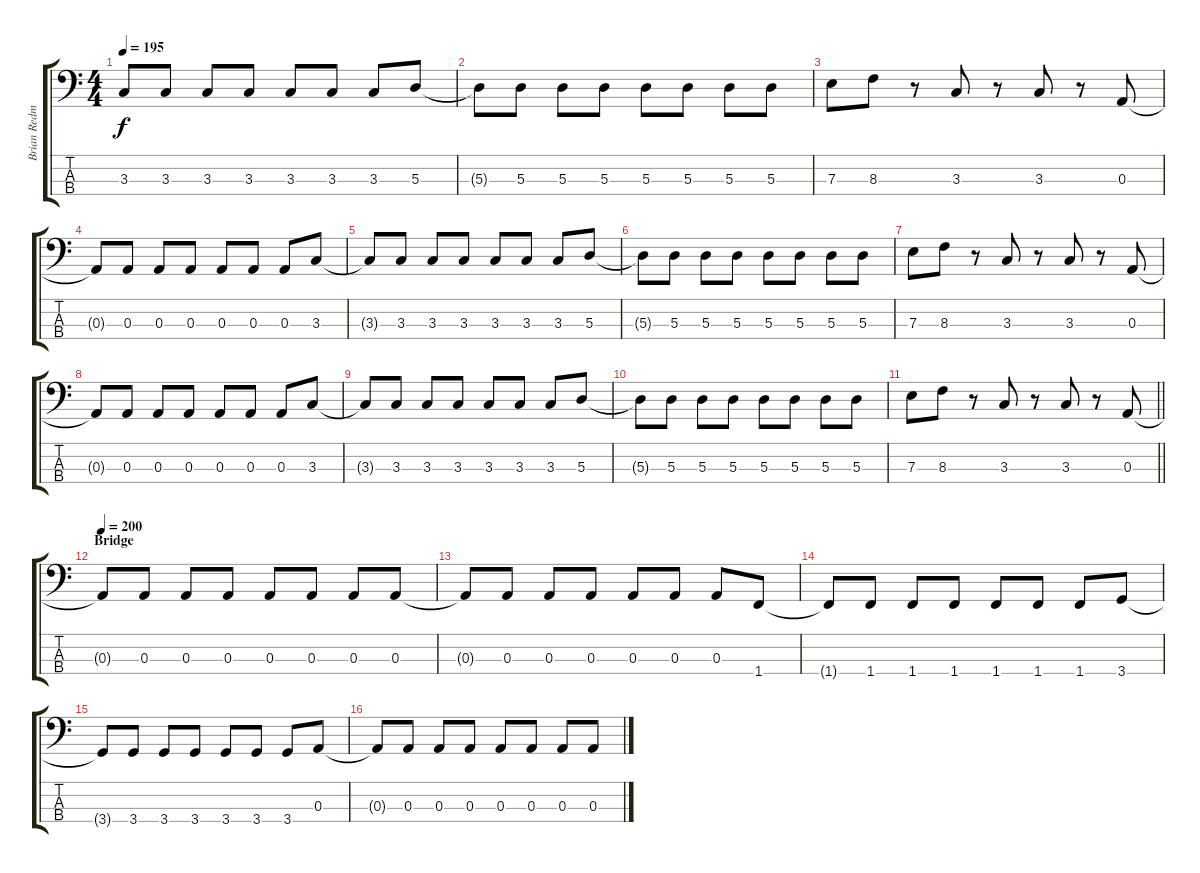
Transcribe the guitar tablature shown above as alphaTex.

\track ("Brian Redman" "Brian Redm") {instrument electricbassfinger}
\staff {score tabs}
\tuning (G2 D2 A1 E1) {hide}
\ts (4 4)
\tempo 195
\clef f4
\ks c
3.3{t}.8{dy f} 3.3.8 3.3.8 3.3.8 3.3.8 3.3.8 3.3.8 5.3.8 |
5.3{t}.8 5.3.8 5.3.8 5.3.8 5.3.8 5.3.8 5.3.8 5.3.8 |
7.3.8 8.3.8 r.8 3.3.8 r.8 3.3.8 r.8 0.3.8 |
0.3{t}.8 0.3.8 0.3.8 0.3.8 0.3.8 0.3.8 0.3.8 3.3.8 |
3.3{t}.8 3.3.8 3.3.8 3.3.8 3.3.8 3.3.8 3.3.8 5.3.8 |
5.3{t}.8 5.3.8 5.3.8 5.3.8 5.3.8 5.3.8 5.3.8 5.3.8 |
7.3.8 8.3.8 r.8 3.3.8 r.8 3.3.8 r.8 0.3.8 |
0.3{t}.8 0.3.8 0.3.8 0.3.8 0.3.8 0.3.8 0.3.8 3.3.8 |
3.3{t}.8 3.3.8 3.3.8 3.3.8 3.3.8 3.3.8 3.3.8 5.3.8 |
5.3{t}.8 5.3.8 5.3.8 5.3.8 5.3.8 5.3.8 5.3.8 5.3.8 |
\barLineRight lightlight
7.3.8 8.3.8 r.8 3.3.8 r.8 3.3.8 r.8 0.3.8 |
\section ("" "Bridge")
\tempo 200
0.3{t}.8 0.3.8 0.3.8 0.3.8 0.3.8 0.3.8 0.3.8 0.3.8 |
0.3{t}.8 0.3.8 0.3.8 0.3.8 0.3.8 0.3.8 0.3.8 1.4.8 |
1.4{t}.8 1.4.8 1.4.8 1.4.8 1.4.8 1.4.8 1.4.8 3.4.8 |
3.4{t}.8 3.4.8 3.4.8 3.4.8 3.4.8 3.4.8 3.4.8 0.3.8 |
0.3{t}.8 0.3.8 0.3.8 0.3.8 0.3.8 0.3.8 0.3.8 0.3.8
